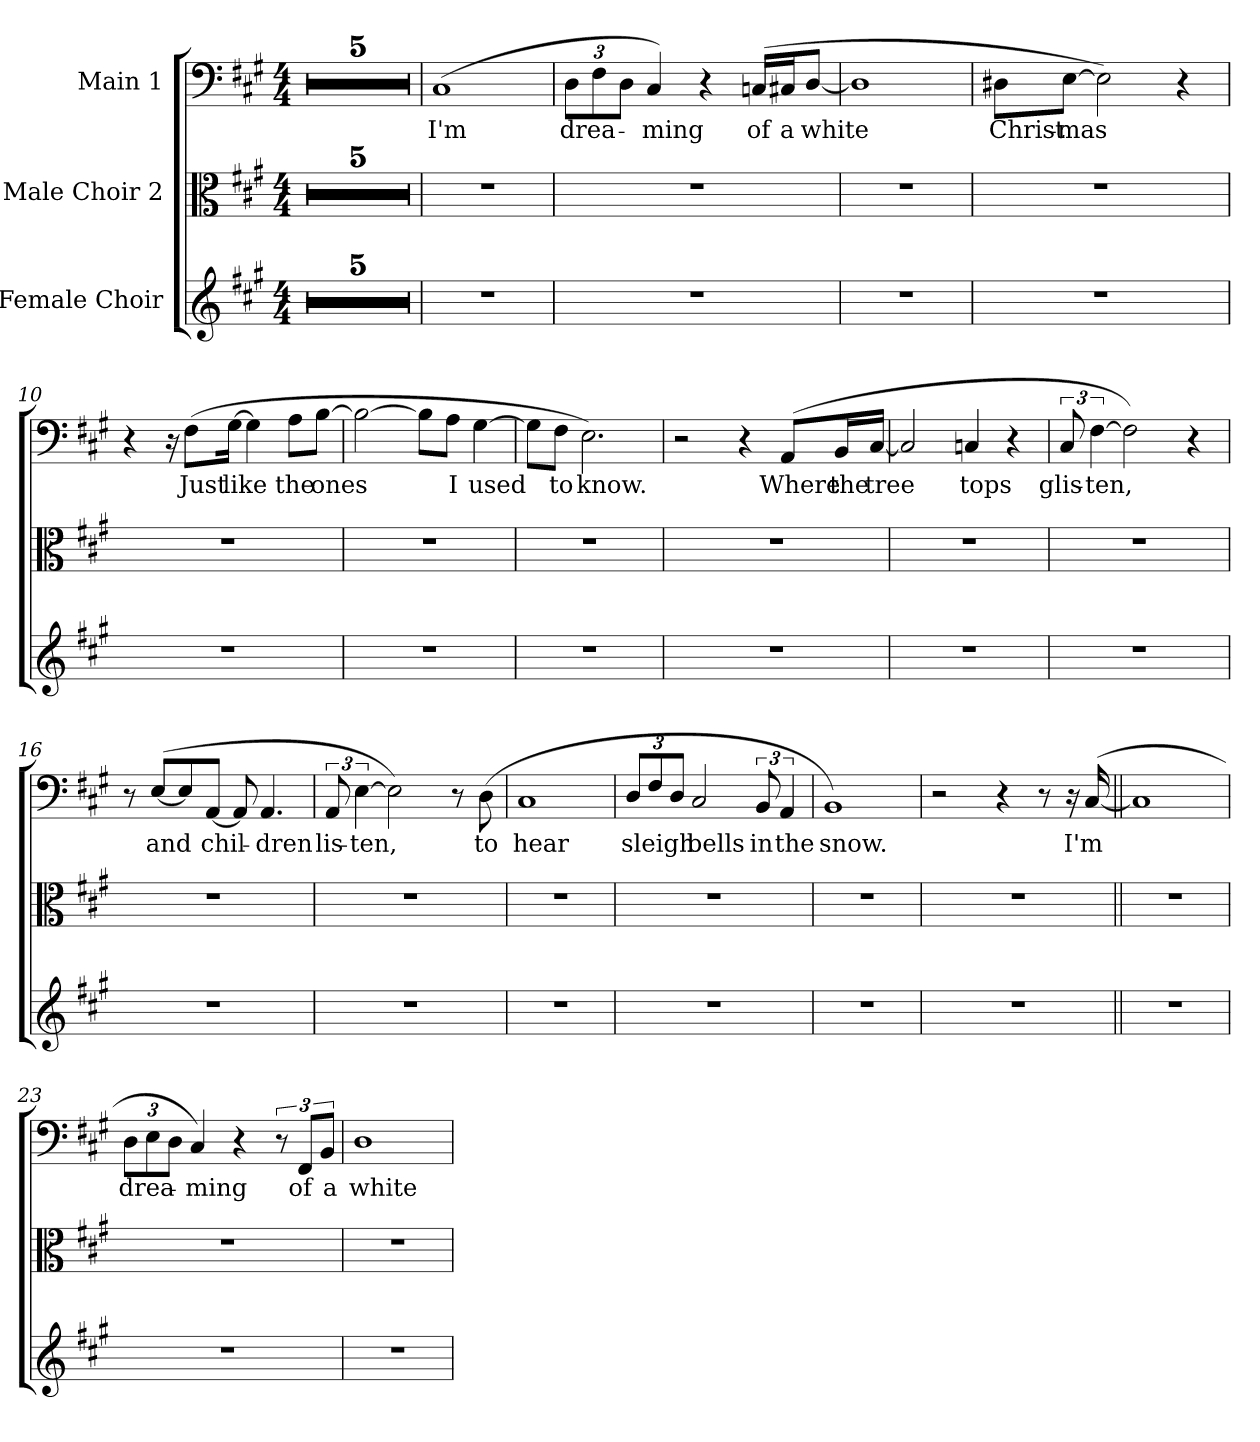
**kern	**kern	**kern	**text
*part3	*part2	*part1	*part1
*staff3	*staff2	*staff1	*staff1
*I"Female Choir	*I"Male Choir 2	*I"Main 1	*
*clefG2	*clefC3	*clefF4	*
*k[f#c#g#]	*k[f#c#g#]	*k[f#c#g#]	*
*A:	*A:	*A:	*
*M4/4	*M4/4	*M4/4	*
=1	=1	=1	=1
1r;<	1r;<	1r;<	.
=2	=2	=2	=2
!!LO:REH:place=s1:a:B:enc=none:fs=12:t=Gently Swung
*	*	*MM97	*
1r	1r	1r	.
=3	=3	=3	=3
1r	1r	1r	.
=4	=4	=4	=4
1r	1r	1r	.
=5	=5	=5	=5
1r	1r	1r	.
=6	=6	=6	=6
!	!	!	!LO:LY:b
1r	1r	(>1C#	I'm
=7	=7	=7	=7
*	*	*Xbrackettup	*
!	!	!	!LO:LY:b
1r	1r	12D\L	drea-
.	.	12F#\	.
.	.	12D\J	.
!	!	!	!LO:LY:b
.	.	4C#/)	-ming
.	.	4r	.
!	!	!	!LO:LY:b
.	.	(>16Cn/LL	of
!	!	!	!LO:LY:b
.	.	16C#X/J	a
!	!	!	!LO:LY:b
.	.	[8D/J	white
=8	=8	=8	=8
1r	1r	1D]	.
=9	=9	=9	=9
!	!	!	!LO:LY:b
1r	1r	8D#X\L	Christ-
!	!	!	!LO:LY:b
.	.	[8E\J	-mas
!	!	!	!LO:LY:b
.	.	2E\])	.
.	.	4r	.
=10	=10	=10	=10
1r	1r	4r	.
.	.	16r	.
!	!	!	!LO:LY:b
.	.	(>8F#\L	Just
!	!	!	!LO:LY:b
.	.	[16G#\Jk	like
.	.	4G#\]	.
!	!	!	!LO:LY:b
.	.	8A\L	the
!	!	!	!LO:LY:b
.	.	[8B\J	ones
=11	=11	=11	=11
1r	1r	2B\_	.
.	.	8B\L]	.
!	!	!	!LO:LY:b
.	.	8A\J	I
!	!	!	!LO:LY:b
.	.	[4G#\	used
=12	=12	=12	=12
1r	1r	8G#\L]	.
!	!	!	!LO:LY:b
.	.	8F#\J	to
!	!	!	!LO:LY:b
.	.	2.E\)	know.
=13	=13	=13	=13
1r	1r	2r	.
.	.	4r	.
!	!	!	!LO:LY:b
.	.	(>8AA/L	Where
!	!	!	!LO:LY:b
.	.	16BB/L	the
!	!	!	!LO:LY:b
.	.	[16C#/JJ	tree
=14	=14	=14	=14
1r	1r	2C#/]	.
!	!	!	!LO:LY:b
.	.	4Cn/	tops
.	.	4r	.
=15	=15	=15	=15
*	*	*brackettup	*
!	!	!	!LO:LY:b
1r	1r	12C#/	glis-
!	!	!	!LO:LY:b
.	.	[6F#\	-ten,
.	.	2F#\])	.
.	.	4r	.
=16	=16	=16	=16
1r	1r	8r	.
!	!	!	!LO:LY:b
.	.	(>[8E/L	and
.	.	8E/]	.
!	!	!	!LO:LY:b
.	.	[8AA/J	chil-
.	.	8AA/]	.
!	!	!	!LO:LY:b
.	.	4.AA/	-dren
=17	=17	=17	=17
!	!	!	!LO:LY:b
1r	1r	12AA/	lis-
!	!	!	!LO:LY:b
.	.	[6E\	-ten,
.	.	2E\])	.
.	.	8r	.
!	!	!	!LO:LY:b
.	.	(>8D\	to
=18	=18	=18	=18
!	!	!	!LO:LY:b
1r	1r	1C#	hear
=19	=19	=19	=19
*	*	*Xbrackettup	*
!	!	!	!LO:LY:b
1r	1r	12D/L	sleigh
.	.	12F#/	.
.	.	12D/J	.
!	!	!	!LO:LY:b
.	.	2C#/	bells
*	*	*brackettup	*
!	!	!	!LO:LY:b
.	.	12BB/	in
!	!	!	!LO:LY:b
.	.	6AA/	the
=20	=20	=20	=20
!	!	!	!LO:LY:b
1r	1r	1BB)	snow.
=21	=21	=21	=21
1r	1r	2r	.
.	.	4r	.
.	.	8r	.
.	.	16r	.
!	!	!	!LO:LY:b
.	.	(>[16C#/	I'm
=22||	=22||	=22||	=22||
1r	1r	1C#]	.
=23	=23	=23	=23
*	*	*Xbrackettup	*
!	!	!	!LO:LY:b
1r	1r	12D\L	drea-
.	.	12E\	.
.	.	12D\J	.
!	!	!	!LO:LY:b
.	.	4C#/)	-ming
.	.	4r	.
*	*	*brackettup	*
.	.	12r	.
!	!	!	!LO:LY:b
.	.	12FF#/L	of
!	!	!	!LO:LY:b
.	.	12BB/J	a
=24	=24	=24	=24
!	!	!	!LO:LY:b
1r	1r	1D	white
=	=	=	=
*-	*-	*-	*-
